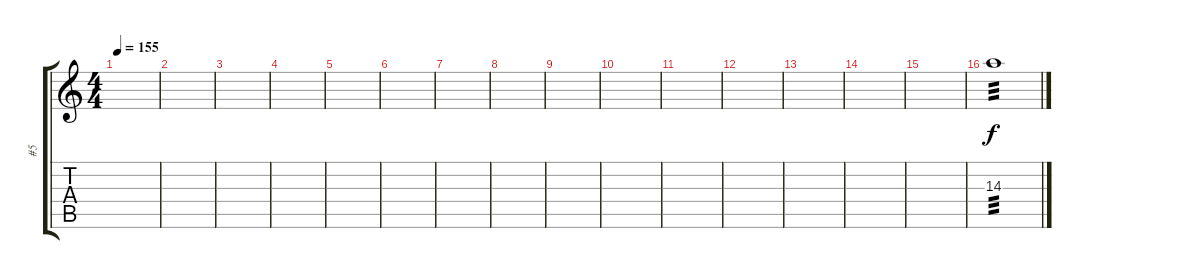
\track ("#5" "#5") {instrument overdrivenguitar}
\staff {score tabs}
\tuning (E4 B3 G3 D3 A2 E2) {hide}
\ts (4 4)
\tempo 155
\clef g2
\ks c
|
|
|
|
|
|
|
|
|
|
|
|
|
|
|
14.3.1{tp 3}
